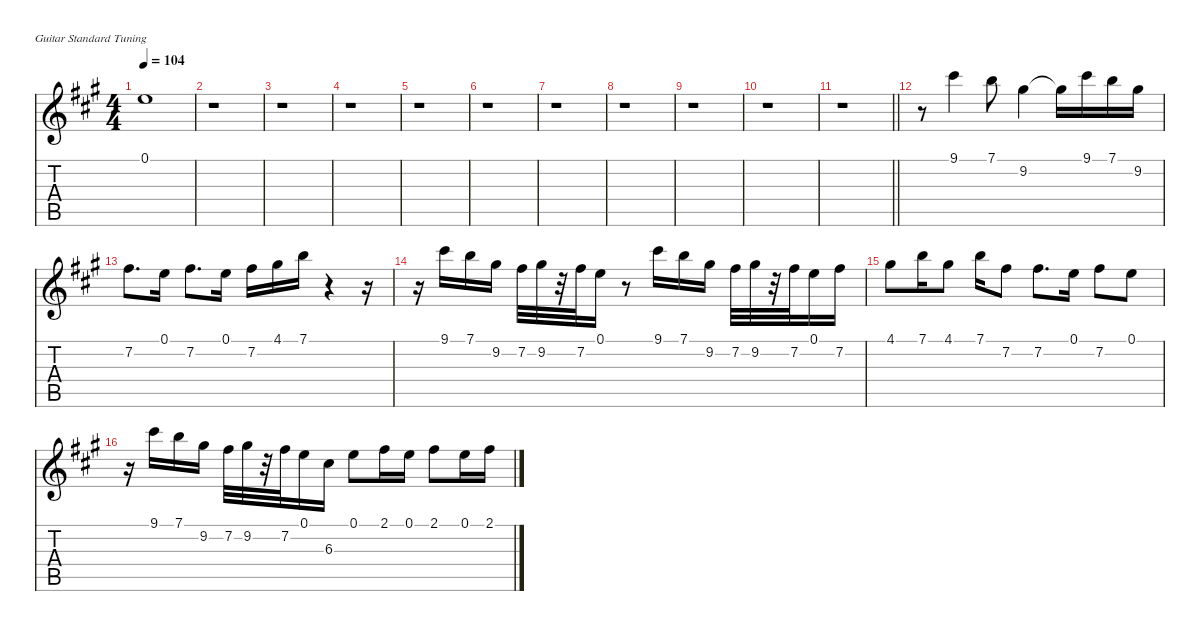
\defaultSystemsLayout 4
\hideDynamics
\bracketExtendMode nobrackets
\singleTrackTrackNamePolicy hidden
\multiTrackTrackNamePolicy hidden
\otherSystemsTrackNameOrientation horizontal
\track ("Guitar  " "dist.guit.") {instrument distortionguitar}
\staff {score tabs}
\tuning (E4 B3 G3 D3 A2 E2)
\ts (4 4)
\tempo 104
\clef g2
\ks a
0.1{acc forcenatural}.1{dy fff beam Down} |
r.1{beam Down} |
r.1{beam Down} |
r.1{beam Down} |
r.1{beam Down} |
r.1{beam Down} |
r.1{beam Down} |
r.1{beam Down} |
r.1{beam Down} |
r.1{beam Down} |
\barLineRight lightlight
r.1{beam Down} |
r.8{beam Down} 9.1{acc #}.4{beam Down} 7.1{acc forcenatural}.8{beam Down} 9.2{acc #}.4{beam Down} 9.2{t acc #}.16{dy f beam Down} 9.1{acc #}.16{dy fff beam Down} 7.1{acc forcenatural}.16{beam Down} 9.2{acc #}.16{beam Down} |
7.2{acc #}.8{d beam Down} 0.1{acc forcenatural}.16{beam Down} 7.2{acc #}.8{d beam Down} 0.1{acc forcenatural}.16{beam Down} 7.2{acc #}.16{beam Down} 4.1{acc #}.16{beam Down} 7.1{acc forcenatural}.16{beam Down} r.4{beam Down} r.16{beam Down} |
r.16{beam Down} 9.1{acc #}.16{beam Down} 7.1{acc forcenatural}.16{beam Down} 9.2{acc #}.16{beam Down} 7.2{acc #}.32{beam Down} 9.2{acc #}.32{beam Down} r.32{beam Down} 7.2{acc #}.32{beam Down} 0.1{acc forcenatural}.16{beam Down} r.8{beam Down} 9.1{acc #}.16{beam Down} 7.1{acc forcenatural}.16{beam Down} 9.2{acc #}.16{beam Down} 7.2{acc #}.32{beam Down} 9.2{acc #}.32{beam Down} r.32{beam Down} 7.2{acc #}.32{beam Down} 0.1{acc forcenatural}.16{beam Down} 7.2{acc #}.16{beam Down} |
4.1{acc #}.8{beam Down} 7.1{acc forcenatural}.16{beam Down} 4.1{acc #}.8{beam Down} 7.1{acc forcenatural}.16{beam Down} 7.2{acc #}.8{beam Down} 7.2{acc #}.8{d beam Down} 0.1{acc forcenatural}.16{beam Down} 7.2{acc #}.8{beam Down} 0.1{acc forcenatural}.8{beam Down} |
r.16{beam Down} 9.1{acc #}.16{beam Down} 7.1{acc forcenatural}.16{beam Down} 9.2{acc #}.16{beam Down} 7.2{acc #}.32{beam Down} 9.2{acc #}.32{beam Down} r.32{beam Down} 7.2{acc #}.32{beam Down} 0.1{acc forcenatural}.16{beam Down} 6.3{acc #}.16{beam Down} 0.1{acc forcenatural}.8{beam Down} 2.1{acc #}.16{beam Down} 0.1{acc forcenatural}.16{beam Down} 2.1{acc #}.8{beam Down} 0.1{acc forcenatural}.16{beam Down} 2.1{acc #}.16{beam Down}
